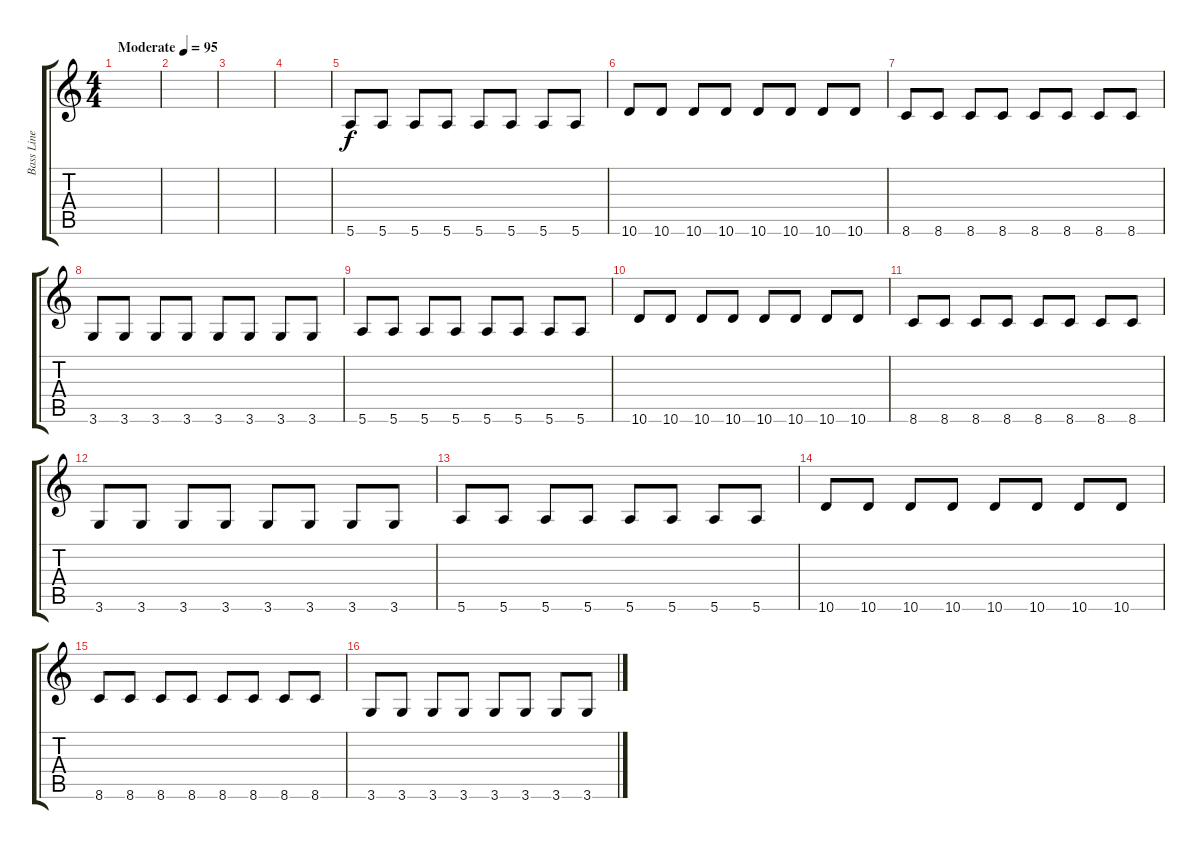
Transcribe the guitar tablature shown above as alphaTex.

\track ("Bass Line" "Bass Line") {instrument electricbasspick}
\staff {score tabs}
\tuning (E4 B3 G3 D3 A2 E2) {hide}
\ts (4 4)
\tempo (95 "Moderate")
\clef g2
\ks c
|
|
|
|
5.6.8 5.6.8 5.6.8 5.6.8 5.6.8 5.6.8 5.6.8 5.6.8 |
10.6.8 10.6.8 10.6.8 10.6.8 10.6.8 10.6.8 10.6.8 10.6.8 |
8.6.8 8.6.8 8.6.8 8.6.8 8.6.8 8.6.8 8.6.8 8.6.8 |
3.6.8 3.6.8 3.6.8 3.6.8 3.6.8 3.6.8 3.6.8 3.6.8 |
5.6.8 5.6.8 5.6.8 5.6.8 5.6.8 5.6.8 5.6.8 5.6.8 |
10.6.8 10.6.8 10.6.8 10.6.8 10.6.8 10.6.8 10.6.8 10.6.8 |
8.6.8 8.6.8 8.6.8 8.6.8 8.6.8 8.6.8 8.6.8 8.6.8 |
3.6.8 3.6.8 3.6.8 3.6.8 3.6.8 3.6.8 3.6.8 3.6.8 |
5.6.8 5.6.8 5.6.8 5.6.8 5.6.8 5.6.8 5.6.8 5.6.8 |
10.6.8 10.6.8 10.6.8 10.6.8 10.6.8 10.6.8 10.6.8 10.6.8 |
8.6.8 8.6.8 8.6.8 8.6.8 8.6.8 8.6.8 8.6.8 8.6.8 |
3.6.8 3.6.8 3.6.8 3.6.8 3.6.8 3.6.8 3.6.8 3.6.8
